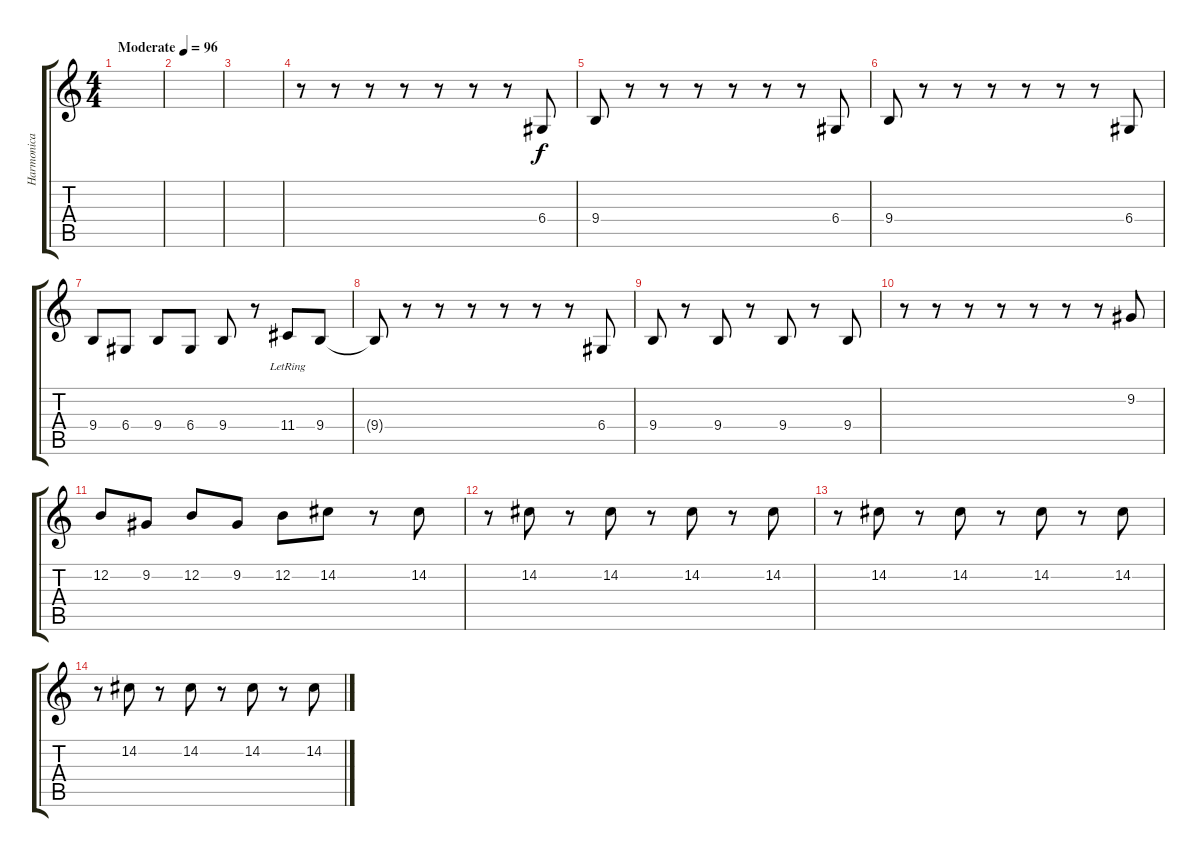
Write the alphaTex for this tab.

\track ("Harmonica" "Harmonica") {instrument harmonica}
\staff {score tabs}
\tuning (E4 B3 G3 D3 A2 E2) {hide}
\ts (4 4)
\tempo (96 "Moderate")
\clef g2
\ks c
|
|
|
r.8 r.8 r.8 r.8 r.8 r.8 r.8 6.4.8 |
9.4.8 r.8 r.8 r.8 r.8 r.8 r.8 6.4.8 |
9.4.8 r.8 r.8 r.8 r.8 r.8 r.8 6.4.8 |
9.4.8 6.4.8 9.4.8 6.4.8 9.4.8 r.8 11.4{lr}.8 9.4.8 |
9.4{t}.8 r.8 r.8 r.8 r.8 r.8 r.8 6.4.8 |
9.4.8 r.8 9.4.8{volume 7} r.8 9.4.8{volume 4} r.8 9.4.8{volume 1} |
r.8 r.8 r.8 r.8 r.8 r.8 r.8 9.2.8{volume 11} |
12.2.8 9.2.8 12.2.8 9.2.8 12.2.8 14.2.8 r.8 14.2.8{volume 9} |
r.8 14.2.8{volume 7} r.8 14.2.8{volume 5} r.8 14.2.8 r.8 14.2.8 |
r.8 14.2.8 r.8 14.2.8 r.8 14.2.8 r.8 14.2.8 |
r.8 14.2.8 r.8 14.2.8 r.8 14.2.8{volume 2} r.8 14.2.8{volume 1}
